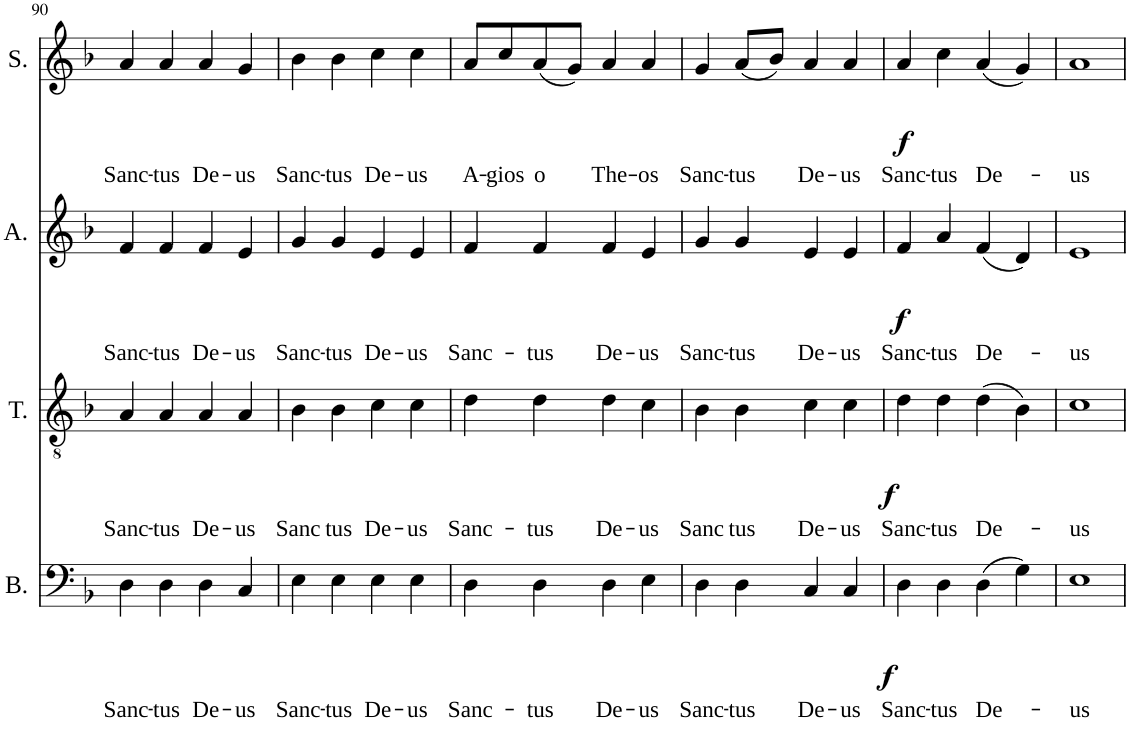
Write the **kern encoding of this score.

**kern	**text	**dynam	**kern	**text	**dynam	**kern	**text	**dynam	**kern	**text	**dynam
*part4	*part4	*part4	*part3	*part3	*part3	*part2	*part2	*part2	*part1	*part1	*part1
*staff4	*staff4	*staff4	*staff3	*staff3	*staff3	*staff2	*staff2	*staff2	*staff1	*staff1	*staff1
*I"Bass	*	*	*I"Tenor	*	*	*I"Alto	*	*	*I"Soprano	*	*
*I'B.	*	*	*I'T.	*	*	*I'A.	*	*	*I'S.	*	*
!!LO:PB:g=z
*clefF4	*	*	*clefGv2	*	*	*clefG2	*	*	*clefG2	*	*
*k[b-]	*	*	*k[b-]	*	*	*k[b-]	*	*	*k[b-]	*	*
*M4/4	*	*	*M4/4	*	*	*M4/4	*	*	*M4/4	*	*
=90	=90	=90	=90	=90	=90	=90	=90	=90	=90	=90	=90
!	!LO:LY:b	!	!	!LO:LY:b	!	!	!LO:LY:b	!	!	!LO:LY:b	!
4D\	Sanc-	.	4A/	Sanc-	.	4f/	Sanc-	.	4a/	Sanc-	.
!	!LO:LY:b	!	!	!LO:LY:b	!	!	!LO:LY:b	!	!	!LO:LY:b	!
4D\	-tus	.	4A/	-tus	.	4f/	-tus	.	4a/	-tus	.
!	!LO:LY:b	!	!	!LO:LY:b	!	!	!LO:LY:b	!	!	!LO:LY:b	!
4D\	De-	.	4A/	De-	.	4f/	De-	.	4a/	De-	.
!	!LO:LY:b	!	!	!LO:LY:b	!	!	!LO:LY:b	!	!	!LO:LY:b	!
4C/	-us	.	4A/	-us	.	4e/	-us	.	4g/	-us	.
=91	=91	=91	=91	=91	=91	=91	=91	=91	=91	=91	=91
!	!LO:LY:b	!	!	!LO:LY:b	!	!	!LO:LY:b	!	!	!LO:LY:b	!
4E\	Sanc-	.	4B-\	Sanc	.	4g/	Sanc-	.	4b-\	Sanc-	.
!	!LO:LY:b	!	!	!LO:LY:b	!	!	!LO:LY:b	!	!	!LO:LY:b	!
4E\	-tus	.	4B-\	tus	.	4g/	-tus	.	4b-\	-tus	.
!	!LO:LY:b	!	!	!LO:LY:b	!	!	!LO:LY:b	!	!	!LO:LY:b	!
4E\	De-	.	4c\	De-	.	4e/	De-	.	4cc\	De-	.
!	!LO:LY:b	!	!	!LO:LY:b	!	!	!LO:LY:b	!	!	!LO:LY:b	!
4E\	-us	.	4c\	-us	.	4e/	-us	.	4cc\	-us	.
=92	=92	=92	=92	=92	=92	=92	=92	=92	=92	=92	=92
!	!LO:LY:b	!	!	!LO:LY:b	!	!	!LO:LY:b	!	!	!LO:LY:b	!
4D\	Sanc-	.	4d\	Sanc-	.	4f/	Sanc-	.	8a/L	A-	.
!	!	!	!	!	!	!	!	!	!	!LO:LY:b	!
.	.	.	.	.	.	.	.	.	8cc/	-gios	.
!	!LO:LY:b	!	!	!LO:LY:b	!	!	!LO:LY:b	!	!	!LO:LY:b	!
4D\	-tus	.	4d\	-tus	.	4f/	-tus	.	(8a/	o	.
.	.	.	.	.	.	.	.	.	8g/J)	.	.
!	!LO:LY:b	!	!	!LO:LY:b	!	!	!LO:LY:b	!	!	!LO:LY:b	!
4D\	De-	.	4d\	De-	.	4f/	De-	.	4a/	The-	.
!	!LO:LY:b	!	!	!LO:LY:b	!	!	!LO:LY:b	!	!	!LO:LY:b	!
4E\	-us	.	4c\	-us	.	4e/	-us	.	4a/	-os	.
=93	=93	=93	=93	=93	=93	=93	=93	=93	=93	=93	=93
!	!LO:LY:b	!	!	!LO:LY:b	!	!	!LO:LY:b	!	!	!LO:LY:b	!
4D\	Sanc-	.	4B-\	Sanc	.	4g/	Sanc-	.	4g/	Sanc-	.
!	!LO:LY:b	!	!	!LO:LY:b	!	!	!LO:LY:b	!	!	!LO:LY:b	!
4D\	-tus	.	4B-\	tus	.	4g/	-tus	.	(8a/L	-tus	.
.	.	.	.	.	.	.	.	.	8b-/J)	.	.
!	!LO:LY:b	!	!	!LO:LY:b	!	!	!LO:LY:b	!	!	!LO:LY:b	!
4C/	De-	.	4c\	De-	.	4e/	De-	.	4a/	De-	.
!	!LO:LY:b	!	!	!LO:LY:b	!	!	!LO:LY:b	!	!	!LO:LY:b	!
4C/	-us	.	4c\	-us	.	4e/	-us	.	4a/	-us	.
=94	=94	=94	=94	=94	=94	=94	=94	=94	=94	=94	=94
!	!LO:LY:b	!LO:DY:b	!	!LO:LY:b	!LO:DY:b	!	!LO:LY:b	!LO:DY:b	!	!LO:LY:b	!LO:DY:b
4D\	Sanc-	f	4d\	Sanc-	f	4f/	Sanc-	f	4a/	Sanc-	f
!	!LO:LY:b	!	!	!LO:LY:b	!	!	!LO:LY:b	!	!	!LO:LY:b	!
4D\	-tus	.	4d\	-tus	.	4a/	-tus	.	4cc\	-tus	.
!	!LO:LY:b	!	!	!LO:LY:b	!	!	!LO:LY:b	!	!	!LO:LY:b	!
(4D\	De-	.	(4d\	De-	.	(4f/	De-	.	(4a/	De-	.
4G\)	.	.	4B-\)	.	.	4d/)	.	.	4g/)	.	.
=95	=95	=95	=95	=95	=95	=95	=95	=95	=95	=95	=95
!	!LO:LY:b	!	!	!LO:LY:b	!	!	!LO:LY:b	!	!	!LO:LY:b	!
1E	-us	.	1c	-us	.	1e	-us	.	1a	-us	.
=	=	=	=	=	=	=	=	=	=	=	=
*-	*-	*-	*-	*-	*-	*-	*-	*-	*-	*-	*-
